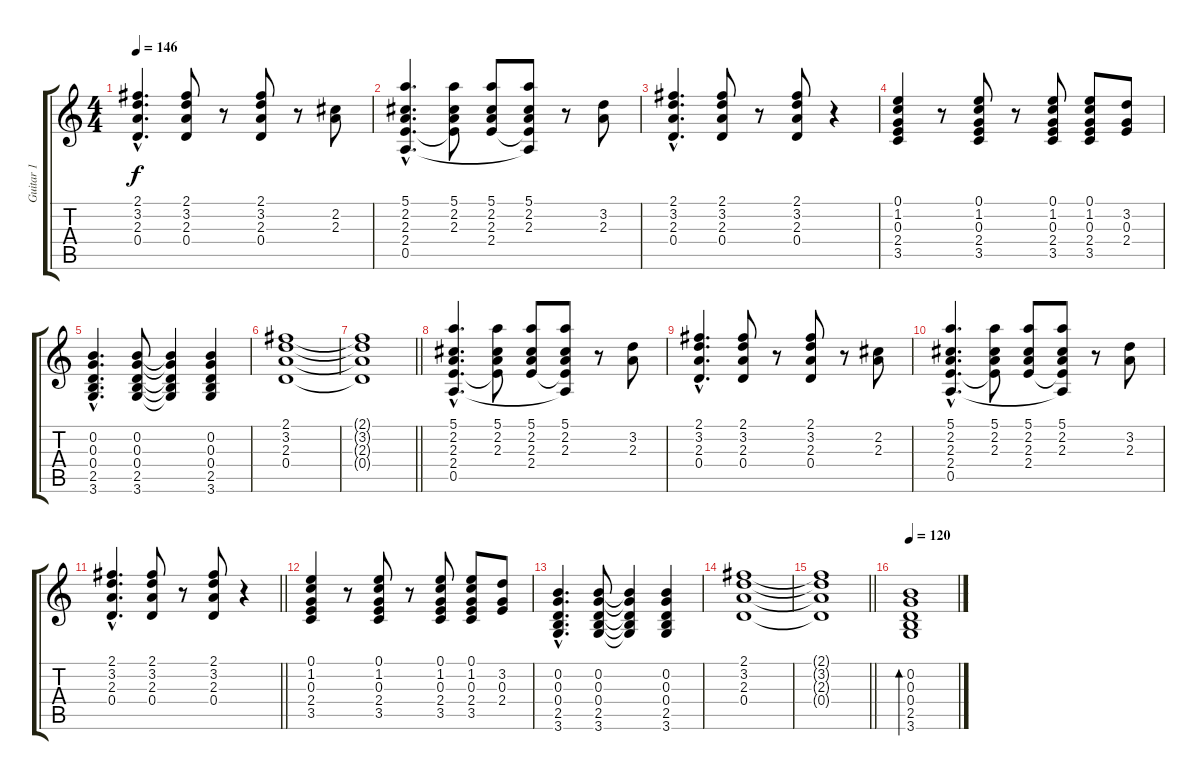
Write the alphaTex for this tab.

\track ("Guitar 1" "Guitar 1") {instrument electricguitarclean}
\staff {score tabs}
\tuning (E4 B3 G3 D3 A2 E2) {hide}
\ts (4 4)
\tempo 146
\clef g2
\ks c
(2.1{hac} 3.2{hac} 2.3{hac} 0.4{hac}).4{d dy f} (2.1 3.2 2.3 0.4).8 r.8 (2.1 3.2 2.3 0.4).8 r.8 (2.2 2.3).8 |
(5.1{hac} 2.2{hac} 2.3{hac} 2.4{hac} 0.5{hac}).4{d} (5.1 2.2 2.3 2.4{t}).8 (5.1 2.2 2.3 2.4).8 (5.1 2.2 2.3 2.4{t} 0.5{t}).8 r.8 (3.2 2.3).8 |
(2.1{hac} 3.2{hac} 2.3{hac} 0.4{hac}).4{d} (2.1 3.2 2.3 0.4).8 r.8 (2.1 3.2 2.3 0.4).8 r.4 |
(0.1 1.2 0.3 2.4 3.5).4 r.8 (0.1 1.2 0.3 2.4 3.5).8 r.8 (0.1 1.2 0.3 2.4 3.5).8 (0.1 1.2 0.3 2.4 3.5).8 (3.2 0.3 2.4).8 |
(0.2{hac} 0.3{hac} 0.4{hac} 2.5{hac} 3.6{hac}).4{d} (0.2 0.3 0.4 2.5 3.6).8 (0.2{t} 0.3{t} 0.4{t} 2.5{t} 3.6{t}).4 (0.2 0.3 0.4 2.5 3.6).4 |
(2.1 3.2 2.3 0.4).1 |
\barLineRight lightlight
(2.1{t} 3.2{t} 2.3{t} 0.4{t}).1 |
(5.1{hac} 2.2{hac} 2.3{hac} 2.4{hac} 0.5{hac}).4{d} (5.1 2.2 2.3 2.4{t}).8 (5.1 2.2 2.3 2.4).8 (5.1 2.2 2.3 2.4{t} 0.5{t}).8 r.8 (3.2 2.3).8 |
(2.1{hac} 3.2{hac} 2.3{hac} 0.4{hac}).4{d} (2.1 3.2 2.3 0.4).8 r.8 (2.1 3.2 2.3 0.4).8 r.8 (2.2 2.3).8 |
(5.1{hac} 2.2{hac} 2.3{hac} 2.4{hac} 0.5{hac}).4{d} (5.1 2.2 2.3 2.4{t}).8 (5.1 2.2 2.3 2.4).8 (5.1 2.2 2.3 2.4{t} 0.5{t}).8 r.8 (3.2 2.3).8 |
\barLineRight lightlight
(2.1{hac} 3.2{hac} 2.3{hac} 0.4{hac}).4{d} (2.1 3.2 2.3 0.4).8 r.8 (2.1 3.2 2.3 0.4).8 r.4 |
(0.1 1.2 0.3 2.4 3.5).4 r.8 (0.1 1.2 0.3 2.4 3.5).8 r.8 (0.1 1.2 0.3 2.4 3.5).8 (0.1 1.2 0.3 2.4 3.5).8 (3.2 0.3 2.4).8 |
(0.2{hac} 0.3{hac} 0.4{hac} 2.5{hac} 3.6{hac}).4{d} (0.2 0.3 0.4 2.5 3.6).8 (0.2{t} 0.3{t} 0.4{t} 2.5{t} 3.6{t}).4 (0.2 0.3 0.4 2.5 3.6).4 |
(2.1 3.2 2.3 0.4).1 |
\barLineRight lightlight
(2.1{t} 3.2{t} 2.3{t} 0.4{t}).1 |
\tempo 120
(0.2 0.3 0.4 2.5 3.6).1{bd 240}
